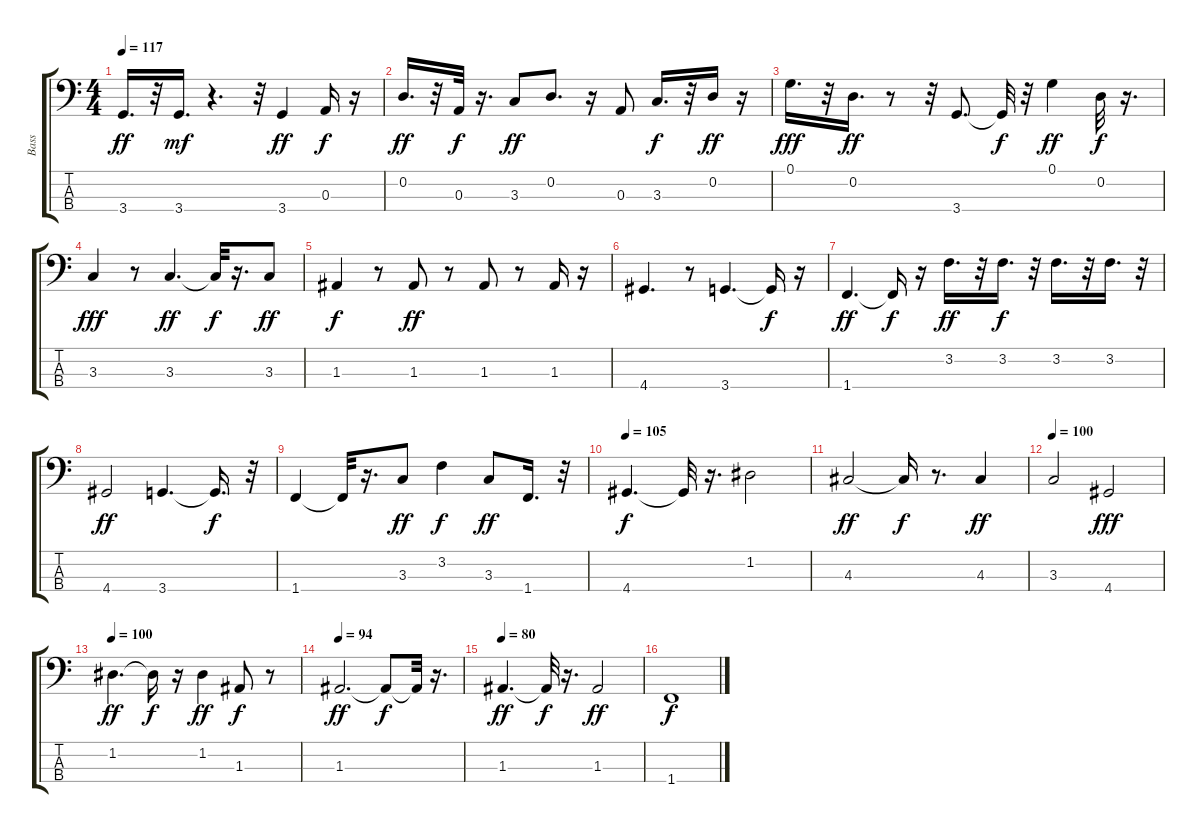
\track ("Bass" "Bass") {instrument slapbass1}
\staff {score tabs}
\tuning (G2 D2 A1 E1) {hide}
\ts (4 4)
\tempo 117
\clef f4
\ks c
3.4.16{d dy ff} r.32 3.4.16{d dy mf} r.4{d} r.32 3.4.4{dy ff} 0.3.16{dy f} r.16 |
0.2.16{d dy ff} r.32 0.3.32{dy f} r.16{d} 3.3.8{dy ff} 0.2.8{d} r.16 0.3.8 3.3.16{d dy f} r.32 0.2.16{dy ff} r.16 |
0.1.16{d dy fff} r.32 0.2.16{d dy ff} r.8 r.32 3.4.8{d} 3.4{t}.32{dy f} r.32 0.1.4{dy ff} 0.2.32{dy f} r.16{d} |
3.3.4{dy fff} r.8 3.3.4{d dy ff} 3.3{t}.32{dy f} r.16{d} 3.3.8{dy ff} |
1.3.4{dy f} r.8 1.3.8{dy ff} r.8 1.3.8 r.8 1.3.16 r.16 |
4.4.4{d} r.8 3.4.4{d} 3.4{t}.16{dy f} r.16 |
1.4.4{d dy ff} 1.4{t}.16{dy f} r.16 3.2.16{d dy ff} r.32 3.2.16{d dy f} r.32 3.2.16{d} r.32 3.2.16{d} r.32 |
4.4.2{dy ff} 3.4.4{d} 3.4{t}.16{d dy f} r.32 |
1.4.4 1.4{t}.32 r.16{d} 3.3.8{dy ff} 3.2.4{dy f} 3.3.8{dy ff} 1.4.16{d} r.32 |
\tempo 105
4.4.4{d dy f} 4.4{t}.32 r.16{d} 1.2.2 |
4.3.2{dy ff} 4.3{t}.16{dy f} r.8{d} 4.3.4{dy ff} |
\tempo 100
3.3.2 4.4.2{dy fff} |
\tempo 100
1.2.4{d dy ff} 1.2{t}.16{dy f} r.16 1.2.4{dy ff} 1.3.8{dy f} r.8 |
\tempo 94
1.3.2{d dy ff} 1.3{t}.8{dy f} 1.3{t}.32 r.16{d} |
\tempo 80
1.3.4{d dy ff} 1.3{t}.32{dy f} r.16{d} 1.3.2{dy ff} |
1.4.1{dy f}
